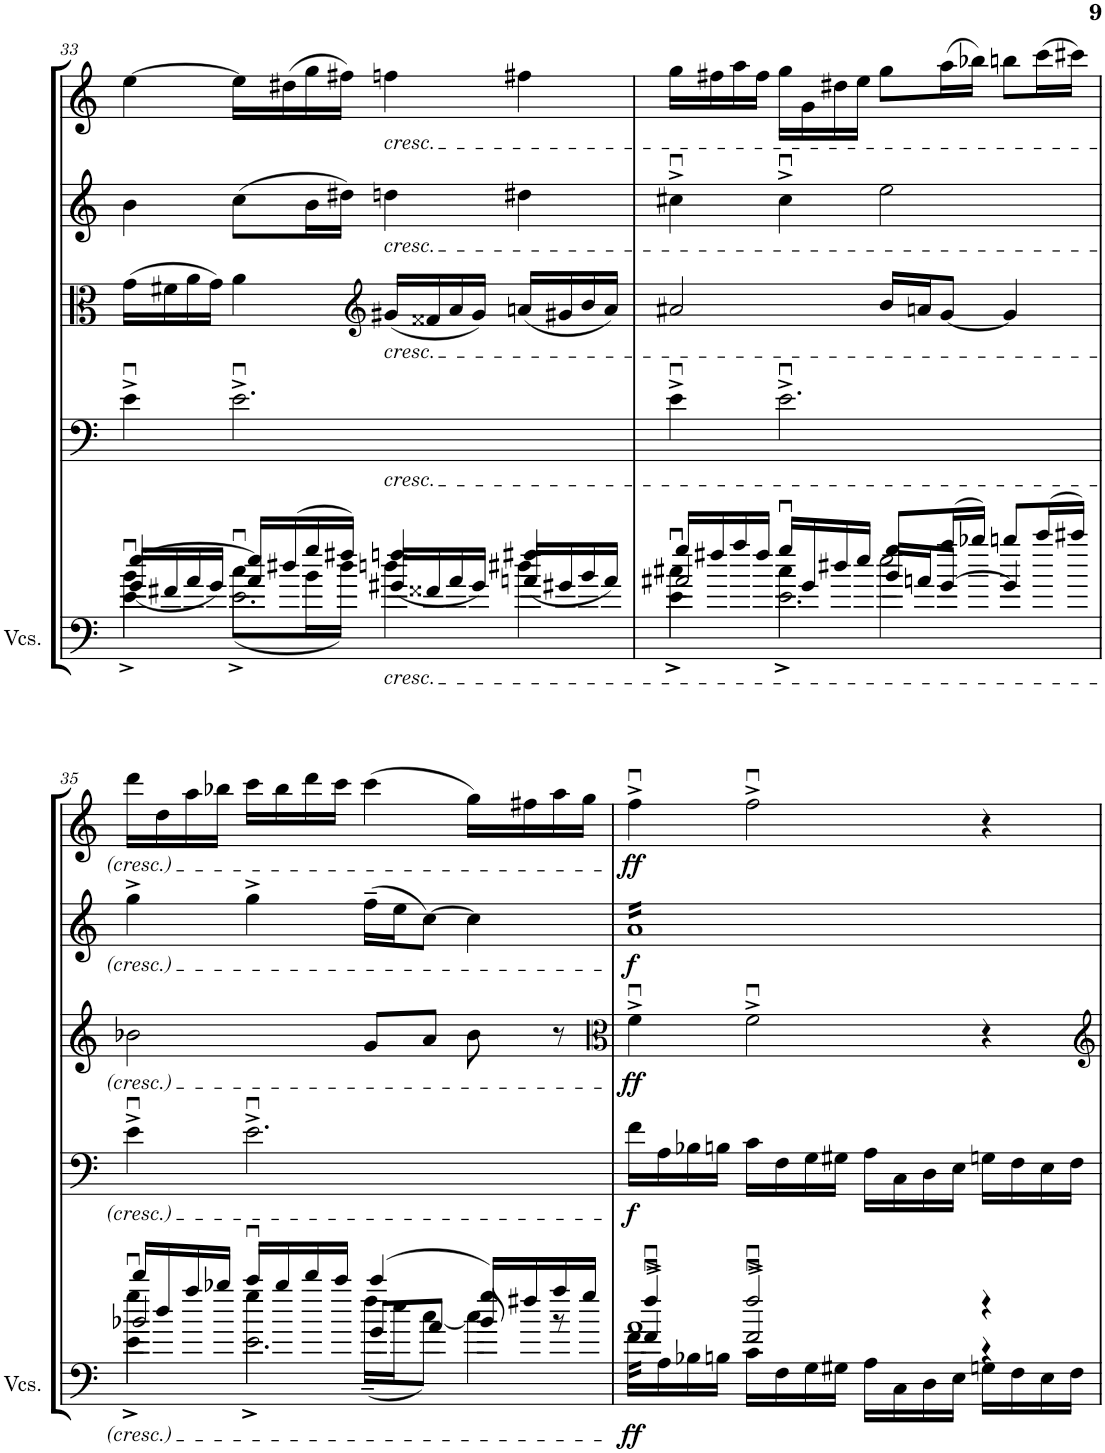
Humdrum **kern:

**kern	**dynam	**kern	**dynam	**kern	**dynam	**kern	**dynam	**kern	**dynam
*part5	*part5	*part4	*part4	*part3	*part3	*part2	*part2	*part1	*part1
*staff5	*staff5	*staff4	*staff4	*staff3	*staff3	*staff2	*staff2	*staff1	*staff1
*I"Violoncellos	*	*I"Violoncello	*	*I"Viola	*	*I"Violin II	*	*I"Violin I	*
*I'Vcs.	*	*I'Vc	*	*I'Vla	*	*I'Vln	*	*I'Vln	*
!!LO:PB:g=z
*clefF4	*	*clefF4	*	*clefC3	*	*clefG2	*	*clefG2	*
*k[]	*	*k[]	*	*k[]	*	*k[]	*	*k[]	*
*M4/4	*	*M4/4	*	*M4/4	*	*M4/4	*	*M4/4	*
=33	=33	=33	=33	=33	=33	=33	=33	=33	=33
*^	*	*^	*	*	*	*	*	*	*
*	*^	*	*	*	*	*	*	*	*	*	*
*	*	*^	*	*	*	*	*	*	*	*	*	*
[4ee/	4b\	(16g/LL	4eu^\	.	4eu^\	2ryy	.	(16g\LL	.	4b\	.	[4ee\	.
.	.	16f#X/	.	.	.	.	.	16f#X\	.	.	.	.	.
.	.	16a/	.	.	.	.	.	16a\	.	.	.	.	.
.	.	16g/JJ)	.	.	.	.	.	16g\JJ)	.	.	.	.	.
16ee/LL]	(8cc\L	4a/	2.eu^\	.	2.eu^\	.	.	4a\	.	(8cc\L	.	16ee\LL]	.
(16dd#X/	.	.	.	.	.	.	.	.	.	.	.	(16dd#X\	.
16gg/	16b\L	.	.	.	.	.	.	.	.	16b\L	.	16gg\	.
16ff#X/JJ)	16dd#\JJ)	.	.	.	.	.	.	.	.	16dd#X\JJ)	.	16ff#X\JJ)	.
*	*	*	*	*	*	*	*	*clefG2	*	*	*	*	*
!	!	!	!	!	!	!	!	!	!	!	!	!LO:TX:b:i:t=cresc.	!
!	!	!	!	!	!	!	!	!	!	!LO:TX:b:i:t=cresc.	!	!	!
!	!	!	!	!	!	!	!	!LO:TX:b:i:t=cresc.	!	!	!	!	!
!	!	!	!	!	!	!LO:TX:b:i:t=cresc.	!	!	!	!	!	!	!
!LO:TX:b:i:t=cresc.	!	!	!	!	!	!	!	!	!	!	!	!	!
4ffn/	4ddn\	(16g#X/LL	.	.	.	2ryy	.	(16g#X/LL	.	4ddn\	.	4ffn\	.
.	.	16f##X/	.	.	.	.	.	16f##X/	.	.	.	.	.
.	.	16a/	.	.	.	.	.	16a/	.	.	.	.	.
.	.	16g#/JJ)	.	.	.	.	.	16g#/JJ)	.	.	.	.	.
4ff#X/	4dd#X\	(16an/LL	.	.	.	.	.	(16an/LL	.	4dd#X\	.	4ff#X\	.
.	.	16g#X/	.	.	.	.	.	16g#X/	.	.	.	.	.
.	.	16b/	.	.	.	.	.	16b/	.	.	.	.	.
.	.	16a/JJ)	.	.	.	.	.	16a/JJ)	.	.	.	.	.
*	*	*	*	*	*v	*v	*	*	*	*	*	*	*
=34	=34	=34	=34	=34	=34	=34	=34	=34	=34	=34	=34	=34
16gg/LL	4cc#Xu^\	2a#X/	4eu^\	.	4eu^\	.	2a#X/	.	4cc#Xu^\	.	16gg\LL	.
16ff#X/	.	.	.	.	.	.	.	.	.	.	16ff#X\	.
16aa/	.	.	.	.	.	.	.	.	.	.	16aa\	.
16ff#/JJ	.	.	.	.	.	.	.	.	.	.	16ff#\JJ	.
16gg/LL	4cc#u^\	.	2.eu^\	.	2.eu^\	.	.	.	4cc#u^\	.	16gg\LL	.
16g/	.	.	.	.	.	.	.	.	.	.	16g\	.
16dd#X/	.	.	.	.	.	.	.	.	.	.	16dd#X\	.
16ee/JJ	.	.	.	.	.	.	.	.	.	.	16ee\JJ	.
8gg/L	2ee\	16b/LL	.	.	.	.	16b/LL	.	2ee\	.	8gg\L	.
.	.	16an/J	.	.	.	.	16an/J	.	.	.	.	.
(16aa/L	.	[8g/J	.	.	.	.	[8g/J	.	.	.	(16aa\L	.
16bb-X/JJ)	.	.	.	.	.	.	.	.	.	.	16bb-X\JJ)	.
8bbn/L	.	4g/]	.	.	.	.	4g/]	.	.	.	8bbn\L	.
(16ccc/L	.	.	.	.	.	.	.	.	.	.	(16ccc\L	.
16ccc#X/JJ)	.	.	.	.	.	.	.	.	.	.	16ccc#X\JJ)	.
!!LO:LB:g=z
=35	=35	=35	=35	=35	=35	=35	=35	=35	=35	=35	=35	=35
16ddd/LL	4gg^\	2b-X/	4eu^\	.	4eu^\	.	2b-X\	.	4gg^\	.	16ddd\LL	.
16dd/	.	.	.	.	.	.	.	.	.	.	16dd\	.
16aa/	.	.	.	.	.	.	.	.	.	.	16aa\	.
16bb-X/JJ	.	.	.	.	.	.	.	.	.	.	16bb-X\JJ	.
16ccc/LL	4gg^\	.	2.eu^\	.	2.eu^\	.	.	.	4gg^\	.	16ccc\LL	.
16bb-/	.	.	.	.	.	.	.	.	.	.	16bb-\	.
16ddd/	.	.	.	.	.	.	.	.	.	.	16ddd\	.
16ccc/JJ	.	.	.	.	.	.	.	.	.	.	16ccc\JJ	.
(4ccc/	(16ff~\LL	8g/L	.	.	.	.	8g/L	.	(16ff~\LL	.	(4ccc\	.
.	16ee\J	.	.	.	.	.	.	.	16ee\J	.	.	.
.	[8cc\J)	8a/J	.	.	.	.	8a/J	.	[8cc\J)	.	.	.
16gg/LL)	4cc\]	8b-/	.	.	.	.	8b-\	.	4cc\]	.	16gg\LL)	.
16ff#X/	.	.	.	.	.	.	.	.	.	.	16ff#X\	.
16aa/	.	8r	.	.	.	.	8r	.	.	.	16aa\	.
16gg/JJ	.	.	.	.	.	.	.	.	.	.	16gg\JJ	.
=36	=36	=36	=36	=36	=36	=36	=36	=36	=36	=36	=36	=36
*	*	*	*	*	*	*	*clefC3	*	*	*	*	*
!	!	!	!	!LO:DY:b	!	!LO:DY:b	!	!LO:DY:b	!	!LO:DY:b	!	!LO:DY:b
*tremolo	*	*	*	*	*	*	*	*	*	*	*	*
*	*	*	*	*	*	*	*	*	*tremolo	*	*	*
4ffu^/	16aLL	4fu^/	16f\LL	ff	16f\LL	f	4fu^\	ff	16aLL	f	4ffu^\	ff
.	16a	.	16A\	.	16A\	.	.	.	16a	.	.	.
.	16a	.	16B-X\	.	16B-X\	.	.	.	16a	.	.	.
.	16a	.	16Bn\JJ	.	16Bn\JJ	.	.	.	16a	.	.	.
2ffu^/	16a	2fu^/	16c\LL	.	16c\LL	.	2fu^\	.	16a	.	2ffu^\	.
.	16a	.	16F\	.	16F\	.	.	.	16a	.	.	.
.	16a	.	16G\	.	16G\	.	.	.	16a	.	.	.
.	16a	.	16G#X\JJ	.	16G#X\JJ	.	.	.	16a	.	.	.
.	16a	.	16A\LL	.	16A\LL	.	.	.	16a	.	.	.
.	16a	.	16C\	.	16C\	.	.	.	16a	.	.	.
.	16a	.	16D\	.	16D\	.	.	.	16a	.	.	.
.	16a	.	16E\JJ	.	16E\JJ	.	.	.	16a	.	.	.
4r	16a	4r	16Gn\LL	.	16Gn\LL	.	4r	.	16a	.	4r	.
.	16a	.	16F\	.	16F\	.	.	.	16a	.	.	.
.	16a	.	16E\	.	16E\	.	.	.	16a	.	.	.
.	16aJJ	.	16F\JJ	.	16F\JJ	.	.	.	16aJJ	.	.	.
*	*	*	*	*	*	*	*	*	*Xtremolo	*	*	*
*Xtremolo	*	*	*	*	*	*	*	*	*	*	*	*
*v	*v	*v	*v	*	*	*	*	*	*	*	*	*
=	=	=	=	=	=	=	=	=	=
*-	*-	*-	*-	*-	*-	*-	*-	*-	*-
